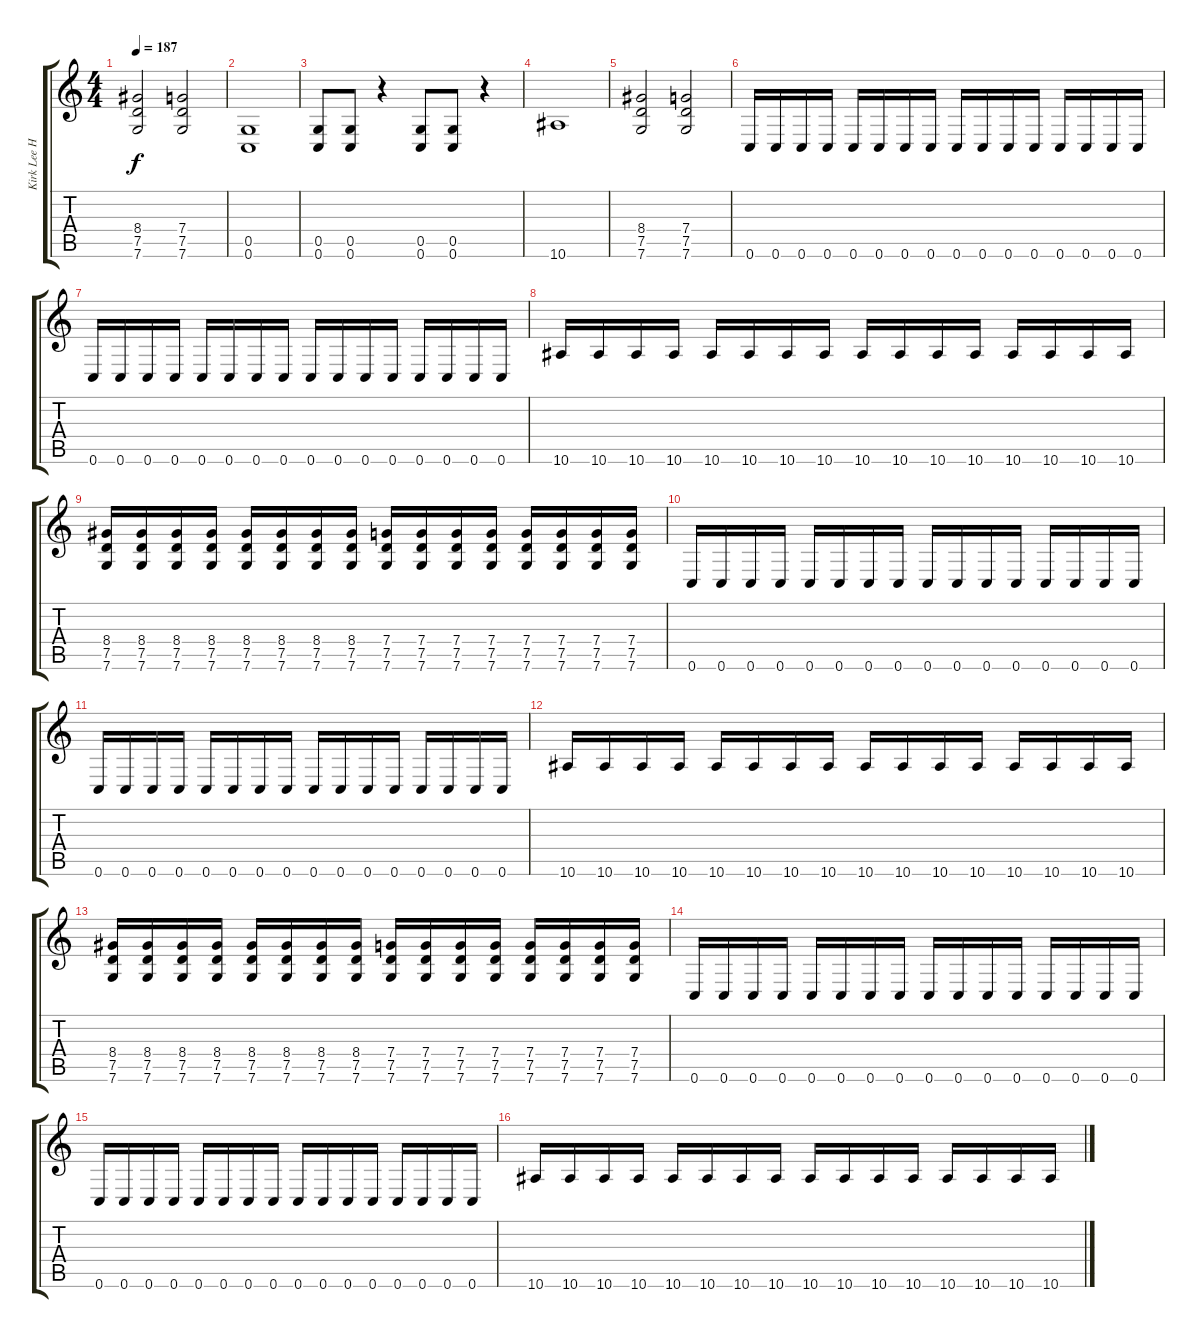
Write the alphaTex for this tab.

\track ("Kirk Lee Hammett" "Kirk Lee H") {instrument distortionguitar}
\staff {score tabs}
\tuning (D4 A3 F3 C3 G2 C2) {hide}
\ts (4 4)
\tempo 187
\clef g2
\ks c
(8.4 7.5 7.6).2{dy f} (7.4 7.5 7.6).2 |
(0.5 0.6).1 |
(0.5 0.6).8 (0.5 0.6).8 r.4 (0.5 0.6).8 (0.5 0.6).8 r.4 |
10.6.1 |
(8.4 7.5 7.6).2 (7.4 7.5 7.6).2 |
0.6.16 0.6.16 0.6.16 0.6.16 0.6.16 0.6.16 0.6.16 0.6.16 0.6.16 0.6.16 0.6.16 0.6.16 0.6.16 0.6.16 0.6.16 0.6.16 |
0.6.16 0.6.16 0.6.16 0.6.16 0.6.16 0.6.16 0.6.16 0.6.16 0.6.16 0.6.16 0.6.16 0.6.16 0.6.16 0.6.16 0.6.16 0.6.16 |
10.6.16 10.6.16 10.6.16 10.6.16 10.6.16 10.6.16 10.6.16 10.6.16 10.6.16 10.6.16 10.6.16 10.6.16 10.6.16 10.6.16 10.6.16 10.6.16 |
(8.4 7.5 7.6).16 (8.4 7.5 7.6).16 (8.4 7.5 7.6).16 (8.4 7.5 7.6).16 (8.4 7.5 7.6).16 (8.4 7.5 7.6).16 (8.4 7.5 7.6).16 (8.4 7.5 7.6).16 (7.4 7.5 7.6).16 (7.4 7.5 7.6).16 (7.4 7.5 7.6).16 (7.4 7.5 7.6).16 (7.4 7.5 7.6).16 (7.4 7.5 7.6).16 (7.4 7.5 7.6).16 (7.4 7.5 7.6).16 |
0.6.16 0.6.16 0.6.16 0.6.16 0.6.16 0.6.16 0.6.16 0.6.16 0.6.16 0.6.16 0.6.16 0.6.16 0.6.16 0.6.16 0.6.16 0.6.16 |
0.6.16 0.6.16 0.6.16 0.6.16 0.6.16 0.6.16 0.6.16 0.6.16 0.6.16 0.6.16 0.6.16 0.6.16 0.6.16 0.6.16 0.6.16 0.6.16 |
10.6.16 10.6.16 10.6.16 10.6.16 10.6.16 10.6.16 10.6.16 10.6.16 10.6.16 10.6.16 10.6.16 10.6.16 10.6.16 10.6.16 10.6.16 10.6.16 |
(8.4 7.5 7.6).16 (8.4 7.5 7.6).16 (8.4 7.5 7.6).16 (8.4 7.5 7.6).16 (8.4 7.5 7.6).16 (8.4 7.5 7.6).16 (8.4 7.5 7.6).16 (8.4 7.5 7.6).16 (7.4 7.5 7.6).16 (7.4 7.5 7.6).16 (7.4 7.5 7.6).16 (7.4 7.5 7.6).16 (7.4 7.5 7.6).16 (7.4 7.5 7.6).16 (7.4 7.5 7.6).16 (7.4 7.5 7.6).16 |
0.6.16 0.6.16 0.6.16 0.6.16 0.6.16 0.6.16 0.6.16 0.6.16 0.6.16 0.6.16 0.6.16 0.6.16 0.6.16 0.6.16 0.6.16 0.6.16 |
0.6.16 0.6.16 0.6.16 0.6.16 0.6.16 0.6.16 0.6.16 0.6.16 0.6.16 0.6.16 0.6.16 0.6.16 0.6.16 0.6.16 0.6.16 0.6.16 |
10.6.16 10.6.16 10.6.16 10.6.16 10.6.16 10.6.16 10.6.16 10.6.16 10.6.16 10.6.16 10.6.16 10.6.16 10.6.16 10.6.16 10.6.16 10.6.16
